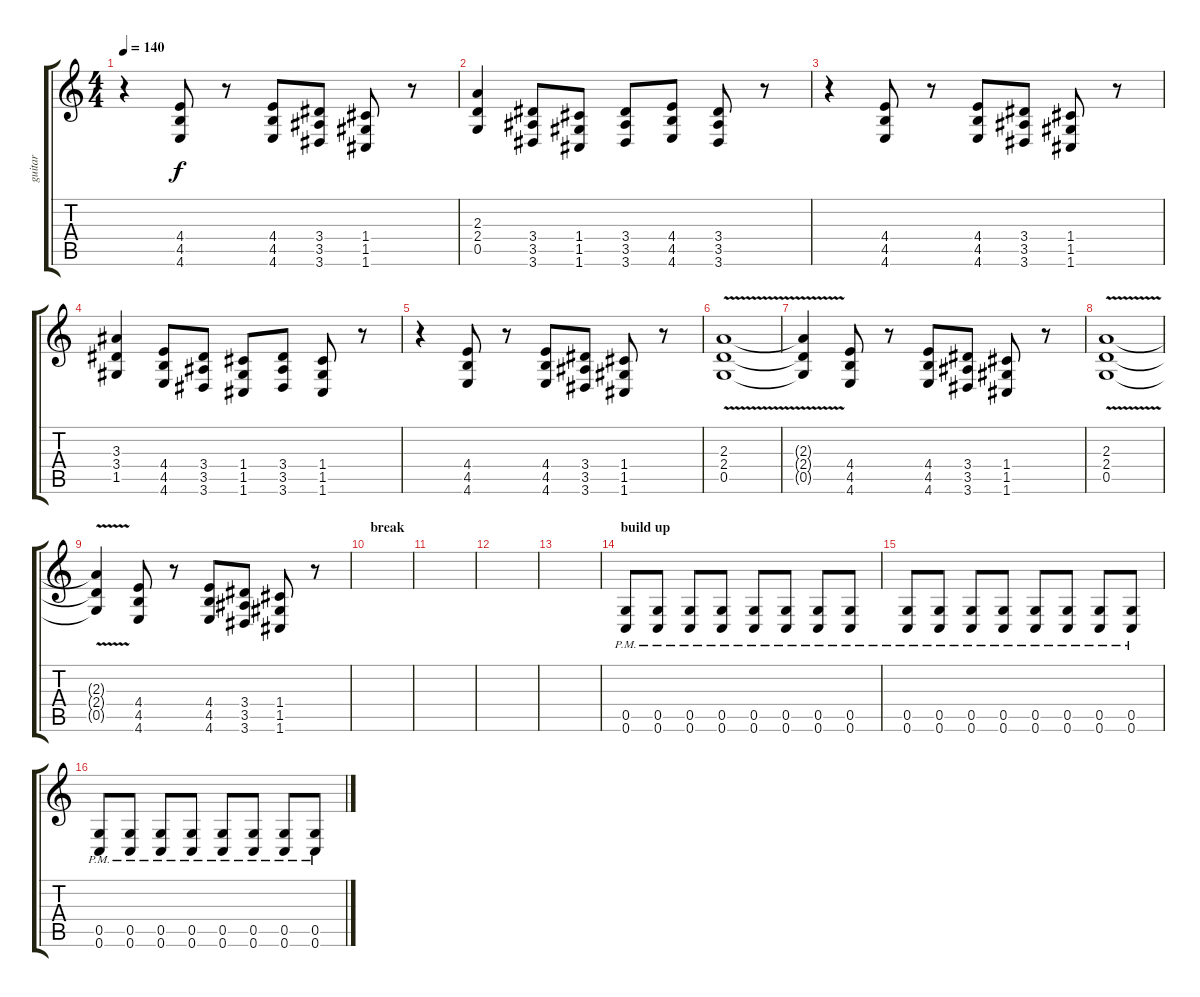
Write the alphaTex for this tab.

\track ("guitar" "guitar") {instrument distortionguitar}
\staff {score tabs}
\tuning (E4 C4 G3 C3 G2 C2) {hide}
\ts (4 4)
\tempo 140
\clef g2
\ks c
r.4{dy f} (4.4 4.5 4.6).8 r.8 (4.4 4.5 4.6).8 (3.4 3.5 3.6).8 (1.4 1.5 1.6).8 r.8 |
(2.3 2.4 0.5).4 (3.4 3.5 3.6).8 (1.4 1.5 1.6).8 (3.4 3.5 3.6).8 (4.4 4.5 4.6).8 (3.4 3.5 3.6).8 r.8 |
r.4 (4.4 4.5 4.6).8 r.8 (4.4 4.5 4.6).8 (3.4 3.5 3.6).8 (1.4 1.5 1.6).8 r.8 |
(3.3 3.4 1.5).4 (4.4 4.5 4.6).8 (3.4 3.5 3.6).8 (1.4 1.5 1.6).8 (3.4 3.5 3.6).8 (1.4 1.5 1.6).8 r.8 |
r.4 (4.4 4.5 4.6).8 r.8 (4.4 4.5 4.6).8 (3.4 3.5 3.6).8 (1.4 1.5 1.6).8 r.8 |
(2.3{v} 2.4 0.5{v}).1 |
(2.3{t} 2.4{t} 0.5{t}).4 (4.4 4.5 4.6).8 r.8 (4.4 4.5 4.6).8 (3.4 3.5 3.6).8 (1.4 1.5 1.6).8 r.8 |
(2.3{v} 2.4{v} 0.5{v}).1 |
(2.3{t} 2.4{t} 0.5{t}).4 (4.4 4.5 4.6).8 r.8 (4.4 4.5 4.6).8 (3.4 3.5 3.6).8 (1.4 1.5 1.6).8 r.8 |
\section ("" "break")
|
|
|
|
\section ("" "build up")
(0.5{pm} 0.6{pm}).8{volume 6} (0.5{pm} 0.6{pm}).8{volume 14} (0.5{pm} 0.6{pm}).8 (0.5{pm} 0.6{pm}).8 (0.5{pm} 0.6{pm}).8 (0.5{pm} 0.6{pm}).8 (0.5{pm} 0.6{pm}).8 (0.5 0.6{pm}).8 |
(0.5{pm} 0.6{pm}).8 (0.5{pm} 0.6{pm}).8 (0.5{pm} 0.6{pm}).8 (0.5{pm} 0.6{pm}).8 (0.5{pm} 0.6{pm}).8 (0.5{pm} 0.6{pm}).8 (0.5{pm} 0.6{pm}).8 (0.5{pm} 0.6{pm}).8 |
(0.5{pm} 0.6{pm}).8 (0.5{pm} 0.6{pm}).8 (0.5{pm} 0.6{pm}).8 (0.5{pm} 0.6{pm}).8 (0.5{pm} 0.6{pm}).8 (0.5{pm} 0.6{pm}).8 (0.5{pm} 0.6{pm}).8 (0.5{pm} 0.6{pm}).8
